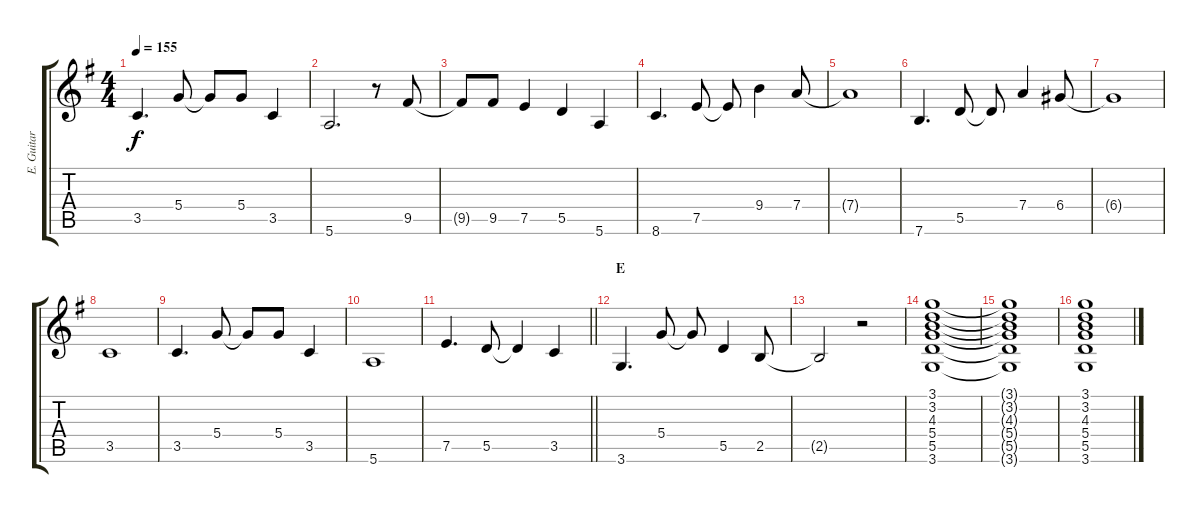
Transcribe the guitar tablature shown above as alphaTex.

\track ("E. Guitar" "E. Guitar") {instrument electricguitarclean}
\staff {score tabs}
\tuning (E4 B3 G3 D3 A2 E2) {hide}
\ts (4 4)
\tempo 155
\clef g2
\ks g
3.5.4{d dy f} 5.4.8 5.4{t}.8 5.4.8 3.5.4 |
5.6.2{d} r.8 9.5.8 |
9.5{t}.8 9.5.8 7.5.4 5.5.4 5.6.4 |
8.6.4{d} 7.5.8 7.5{t}.8 9.4.4 7.4.8 |
7.4{t}.1 |
7.6.4{d} 5.5.8 5.5{t}.8 7.4.4 6.4.8 |
6.4{t}.1 |
3.5.1 |
3.5.4{d} 5.4.8 5.4{t}.8 5.4.8 3.5.4 |
5.6.1 |
\barLineRight lightlight
7.5.4{d} 5.5.8 5.5{t}.4 3.5.4 |
\section ("" "E")
3.6.4{d} 5.4.8 5.4{t}.8 5.5.4 2.5.8 |
2.5{t}.2 r.2 |
(3.1 3.2 4.3 5.4 5.5 3.6).1 |
(3.1{t} 3.2{t} 4.3{t} 5.4{t} 5.5{t} 3.6{t}).1 |
(3.1 3.2 4.3 5.4 5.5 3.6).1
